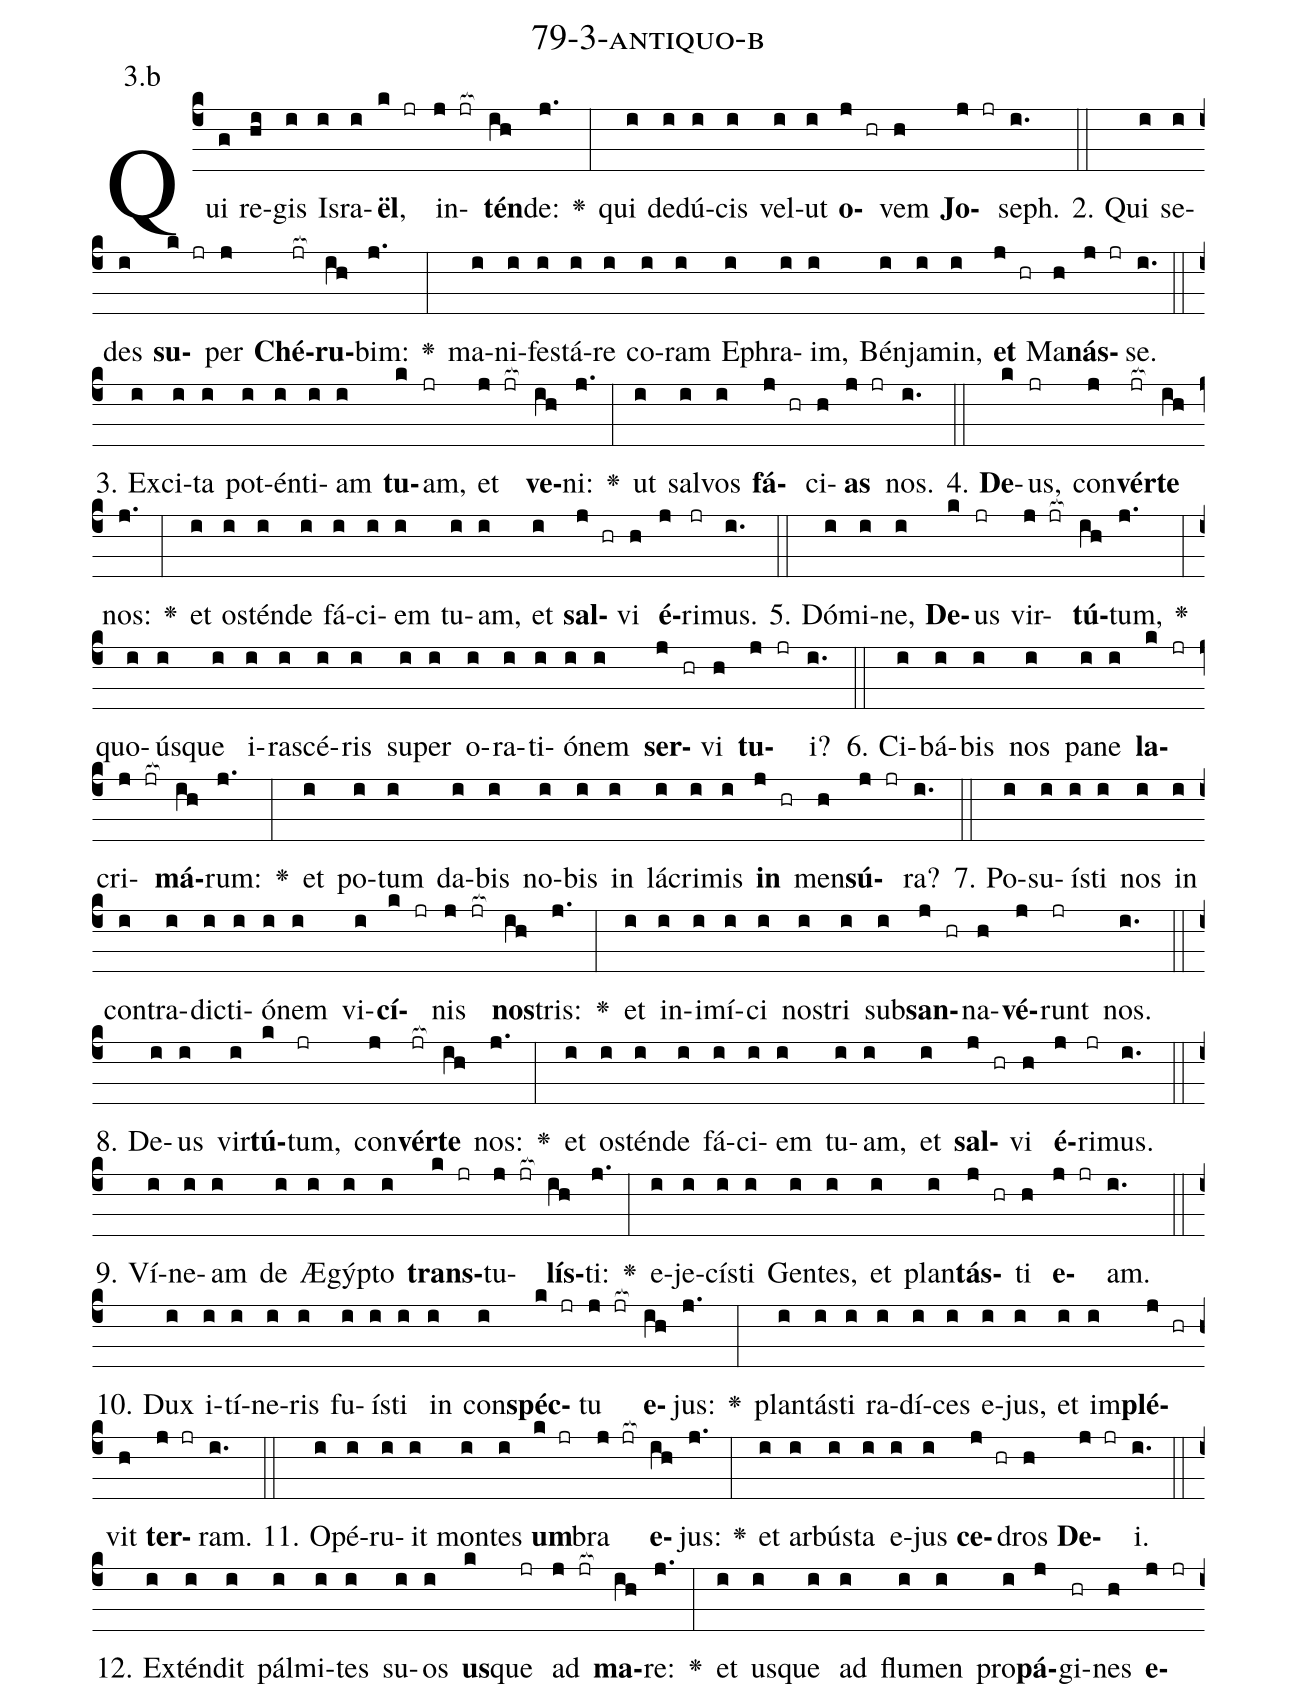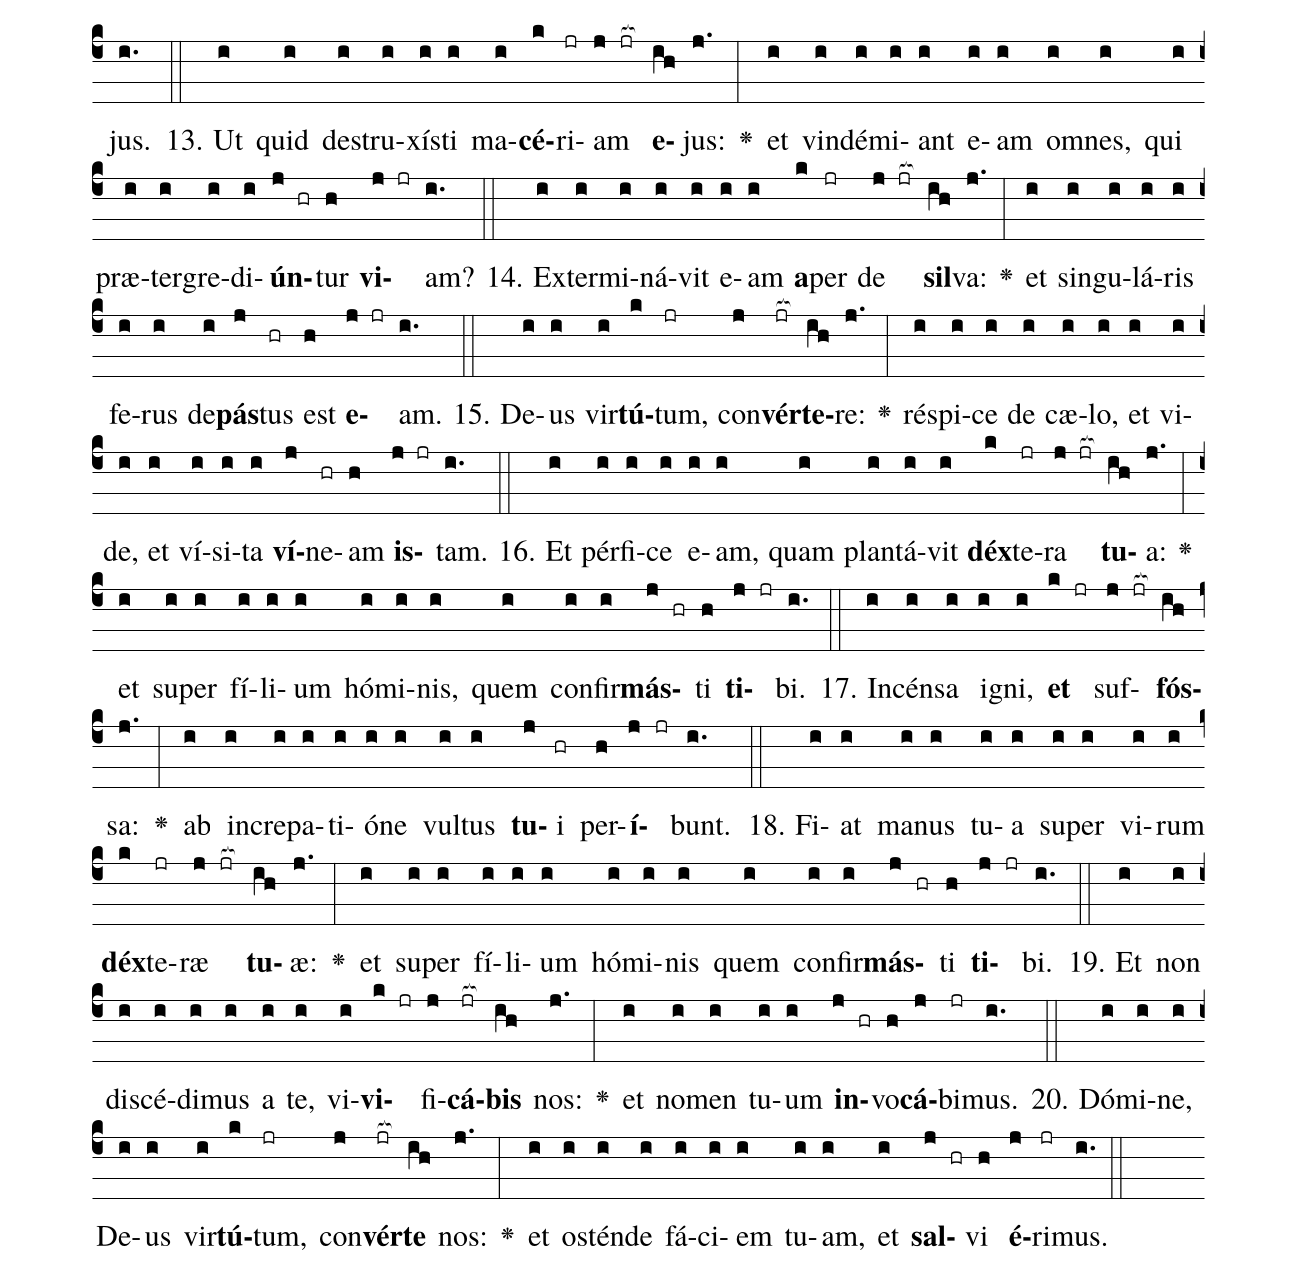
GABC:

name: 79-3-antiquo-b;
annotation: 3.b;
%%
(c4)Qui(g) re(hi)gis(i) Is(i)ra(i)<b>ël</b>,(k jr) in(j jr[ocb:1{])<b>tén</b>(ih[ocb:0}])de:(j.) <v>\greheightstar</v>(:) qui(i) de(i)dú(i)cis(i) vel(i)ut(i) <b>o</b>(j hr)vem(h) <b>Jo</b>(j jr)seph.(i.) (::)
2. Qui(i) se(i)des(i) <b>su</b>(k jr)per(j) <b>Ché</b>(jr[ocb:1{])<b>ru</b>(ih[ocb:0}])bim:(j.) <v>\greheightstar</v>(:) ma(i)ni(i)fes(i)tá(i)re(i) co(i)ram(i) E(i)phra(i)im,(i) Bén(i)ja(i)min,(i) <b>et</b>(j hr) Ma(h)<b>nás</b>(j jr)se.(i.) (::)
3. Ex(i)ci(i)ta(i) pot(i)én(i)ti(i)am(i) <b>tu</b>(k)am,(jr) et(j jr[ocb:1{]) <b>ve</b>(ih[ocb:0}])ni:(j.) <v>\greheightstar</v>(:) ut(i) sal(i)vos(i) <b>fá</b>(j hr)ci(h)<b>as</b>(j jr) nos.(i.) (::)
4. <b>De</b>(k)us,(jr) con(j)<b>vér</b>(jr[ocb:1{])<b>te</b>(ih[ocb:0}]) nos:(j.) <v>\greheightstar</v>(:) et(i) os(i)tén(i)de(i) fá(i)ci(i)em(i) tu(i)am,(i) et(i) <b>sal</b>(j hr)vi(h) <b>é</b>(j)ri(jr)mus.(i.) (::)
5. Dó(i)mi(i)ne,(i) <b>De</b>(k)us(jr) vir(j jr[ocb:1{])<b>tú</b>(ih[ocb:0}])tum,(j.) <v>\greheightstar</v>(:) quo(i)ús(i)que(i) i(i)ra(i)scé(i)ris(i) su(i)per(i) o(i)ra(i)ti(i)ó(i)nem(i) <b>ser</b>(j hr)vi(h) <b>tu</b>(j jr)i?(i.) (::)
6. Ci(i)bá(i)bis(i) nos(i) pa(i)ne(i) <b>la</b>(k jr)cri(j jr[ocb:1{])<b>má</b>(ih[ocb:0}])rum:(j.) <v>\greheightstar</v>(:) et(i) po(i)tum(i) da(i)bis(i) no(i)bis(i) in(i) lá(i)cri(i)mis(i) <b>in</b>(j hr) men(h)<b>sú</b>(j jr)ra?(i.) (::)
7. Po(i)su(i)ís(i)ti(i) nos(i) in(i) con(i)tra(i)dic(i)ti(i)ó(i)nem(i) vi(i)<b>cí</b>(k jr)nis(j jr[ocb:1{]) <b>nos</b>(ih[ocb:0}])tris:(j.) <v>\greheightstar</v>(:) et(i) in(i)i(i)mí(i)ci(i) nos(i)tri(i) sub(i)<b>san</b>(j hr)na(h)<b>vé</b>(j)runt(jr) nos.(i.) (::)
8. De(i)us(i) vir(i)<b>tú</b>(k)tum,(jr) con(j)<b>vér</b>(jr[ocb:1{])<b>te</b>(ih[ocb:0}]) nos:(j.) <v>\greheightstar</v>(:) et(i) os(i)tén(i)de(i) fá(i)ci(i)em(i) tu(i)am,(i) et(i) <b>sal</b>(j hr)vi(h) <b>é</b>(j)ri(jr)mus.(i.) (::)
9. Ví(i)ne(i)am(i) de(i) Æ(i)gýp(i)to(i) <b>trans</b>(k jr)tu(j jr[ocb:1{])<b>lís</b>(ih[ocb:0}])ti:(j.) <v>\greheightstar</v>(:) e(i)je(i)cís(i)ti(i) Gen(i)tes,(i) et(i) plan(i)<b>tás</b>(j hr)ti(h) <b>e</b>(j jr)am.(i.) (::)
10. Dux(i) i(i)tí(i)ne(i)ris(i) fu(i)ís(i)ti(i) in(i) con(i)<b>spéc</b>(k jr)tu(j jr[ocb:1{]) <b>e</b>(ih[ocb:0}])jus:(j.) <v>\greheightstar</v>(:) plan(i)tás(i)ti(i) ra(i)dí(i)ces(i) e(i)jus,(i) et(i) im(i)<b>plé</b>(j hr)vit(h) <b>ter</b>(j jr)ram.(i.) (::)
11. O(i)pé(i)ru(i)it(i) mon(i)tes(i) <b>um</b>(k jr)bra(j jr[ocb:1{]) <b>e</b>(ih[ocb:0}])jus:(j.) <v>\greheightstar</v>(:) et(i) ar(i)bús(i)ta(i) e(i)jus(i) <b>ce</b>(j hr)dros(h) <b>De</b>(j jr)i.(i.) (::)
12. Ex(i)tén(i)dit(i) pál(i)mi(i)tes(i) su(i)os(i) <b>us</b>(k)que(jr) ad(j jr[ocb:1{]) <b>ma</b>(ih[ocb:0}])re:(j.) <v>\greheightstar</v>(:) et(i) us(i)que(i) ad(i) flu(i)men(i) pro(i)<b>pá</b>(j)gi(hr)nes(h) <b>e</b>(j jr)jus.(i.) (::)
13. Ut(i) quid(i) de(i)stru(i)xís(i)ti(i) ma(i)<b>cé</b>(k)ri(jr)am(j jr[ocb:1{]) <b>e</b>(ih[ocb:0}])jus:(j.) <v>\greheightstar</v>(:) et(i) vin(i)dé(i)mi(i)ant(i) e(i)am(i) om(i)nes,(i) qui(i) præ(i)ter(i)gre(i)di(i)<b>ún</b>(j hr)tur(h) <b>vi</b>(j jr)am?(i.) (::)
14. Ex(i)ter(i)mi(i)ná(i)vit(i) e(i)am(i) <b>a</b>(k)per(jr) de(j jr[ocb:1{]) <b>sil</b>(ih[ocb:0}])va:(j.) <v>\greheightstar</v>(:) et(i) sin(i)gu(i)lá(i)ris(i) fe(i)rus(i) de(i)<b>pás</b>(j)tus(hr) est(h) <b>e</b>(j jr)am.(i.) (::)
15. De(i)us(i) vir(i)<b>tú</b>(k)tum,(jr) con(j)<b>vér</b>(jr[ocb:1{])<b>te</b>(ih[ocb:0}])re:(j.) <v>\greheightstar</v>(:) ré(i)spi(i)ce(i) de(i) cæ(i)lo,(i) et(i) vi(i)de,(i) et(i) ví(i)si(i)ta(i) <b>ví</b>(j)ne(hr)am(h) <b>is</b>(j jr)tam.(i.) (::)
16. Et(i) pér(i)fi(i)ce(i) e(i)am,(i) quam(i) plan(i)tá(i)vit(i) <b>déx</b>(k)te(jr)ra(j jr[ocb:1{]) <b>tu</b>(ih[ocb:0}])a:(j.) <v>\greheightstar</v>(:) et(i) su(i)per(i) fí(i)li(i)um(i) hó(i)mi(i)nis,(i) quem(i) con(i)fir(i)<b>más</b>(j hr)ti(h) <b>ti</b>(j jr)bi.(i.) (::)
17. In(i)cén(i)sa(i) i(i)gni,(i) <b>et</b>(k jr) suf(j jr[ocb:1{])<b>fós</b>(ih[ocb:0}])sa:(j.) <v>\greheightstar</v>(:) ab(i) in(i)cre(i)pa(i)ti(i)ó(i)ne(i) vul(i)tus(i) <b>tu</b>(j)i(hr) per(h)<b>í</b>(j jr)bunt.(i.) (::)
18. Fi(i)at(i) ma(i)nus(i) tu(i)a(i) su(i)per(i) vi(i)rum(i) <b>déx</b>(k)te(jr)ræ(j jr[ocb:1{]) <b>tu</b>(ih[ocb:0}])æ:(j.) <v>\greheightstar</v>(:) et(i) su(i)per(i) fí(i)li(i)um(i) hó(i)mi(i)nis(i) quem(i) con(i)fir(i)<b>más</b>(j hr)ti(h) <b>ti</b>(j jr)bi.(i.) (::)
19. Et(i) non(i) di(i)scé(i)di(i)mus(i) a(i) te,(i) vi(i)<b>vi</b>(k jr)fi(j)<b>cá</b>(jr[ocb:1{])<b>bis</b>(ih[ocb:0}]) nos:(j.) <v>\greheightstar</v>(:) et(i) no(i)men(i) tu(i)um(i) <b>in</b>(j hr)vo(h)<b>cá</b>(j)bi(jr)mus.(i.) (::)
20. Dó(i)mi(i)ne,(i) De(i)us(i) vir(i)<b>tú</b>(k)tum,(jr) con(j)<b>vér</b>(jr[ocb:1{])<b>te</b>(ih[ocb:0}]) nos:(j.) <v>\greheightstar</v>(:) et(i) os(i)tén(i)de(i) fá(i)ci(i)em(i) tu(i)am,(i) et(i) <b>sal</b>(j hr)vi(h) <b>é</b>(j)ri(jr)mus.(i.) (::)
